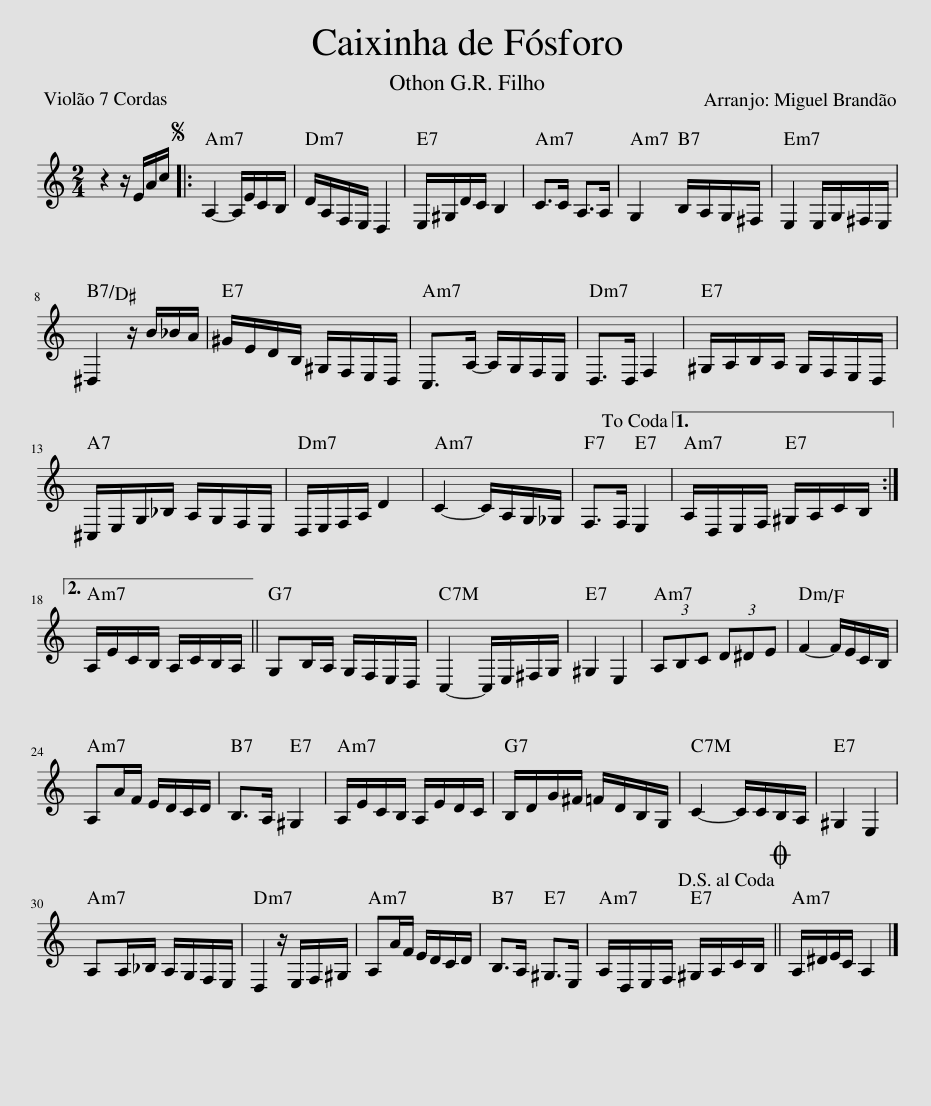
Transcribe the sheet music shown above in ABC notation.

X:1
L:1/8
M:2/4
I:linebreak $
K:C
V:1 treble
V:1
 z2 z/ E/A/c/ |:S A,2- A,/E/C/B,/ | D/A,/F,/E,/ D,2 | E,/^G,/D/C/ B,2 | C>C A,>A, | %5
 G,2 B,/A,/G,/^F,/ | E,2 E,/G,/^F,/E,/ |$ ^D,2 z/ B/_B/A/ | ^G/E/D/B,/ ^G,/F,/E,/D,/ | C,>A,- A,/G,/F,/E,/ | %10
 D,>D, F,2 | ^G,/A,/B,/A,/ G,/F,/E,/D,/ |$ ^C,/E,/G,/_B,/ A,/G,/F,/E,/ | D,/E,/F,/A,/ D2 | C2- C/A,/G,/_G,/ | %15
 F,>F, E,2!dacoda! |1 A,/D,/E,/F,/ ^G,/A,/C/B,/ :|2$ A,/E/C/B,/ A,/C/B,/A,/ || G,B,/A,/ G,/F,/E,/D,/ | C,2- C,/E,/^F,/G,/ | %20
 ^G,2 E,2 | (3A,B,C (3D^DE | F2- F/E/C/B,/ |$ A,A/F/ E/D/C/D/ | B,>A, ^G,2 | %25
 A,/E/C/B,/ A,/E/D/C/ | B,/D/G/^F/ =F/D/B,/G,/ | C2- C/C/B,/A,/ | ^G,2 E,2 |$ A,A,/_B,/ A,/G,/F,/E,/ | %30
 D,2 z/ E,/F,/^G,/ | A,A/F/ E/D/C/D/ | B,>A, ^G,>E, | A,/D,/E,/F,/ ^G,/A,/C/B,/!D.S.! ||O A,/^D/E/C/ A,2 |] %35
